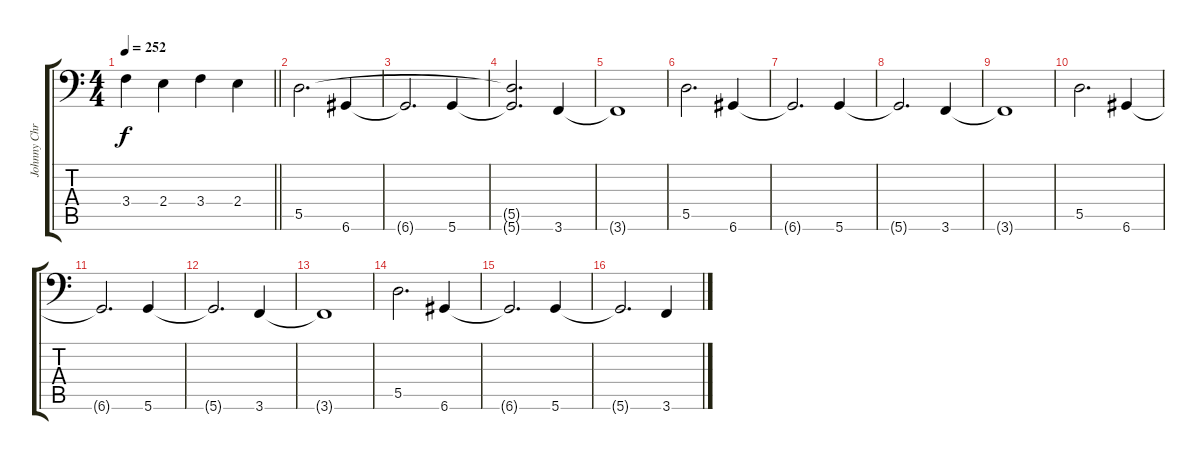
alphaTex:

\track ("Johnny Christ" "Johnny Chr") {instrument electricbasspick}
\staff {score tabs}
\tuning (E3 B2 G2 D2 A1 D1) {hide}
\ts (4 4)
\tempo 252
\clef f4
\barLineRight lightlight
\ks c
3.4.4{dy f} 2.4.4 3.4.4 2.4.4 |
5.5.2{d} 6.6.4 |
6.6{t}.2{d} 5.6.4 |
(5.5{t} 5.6{t}).2{d} 3.6.4 |
3.6{t}.1 |
5.5.2{d} 6.6.4 |
6.6{t}.2{d} 5.6.4 |
5.6{t}.2{d} 3.6.4 |
3.6{t}.1 |
5.5.2{d} 6.6.4 |
6.6{t}.2{d} 5.6.4 |
5.6{t}.2{d} 3.6.4 |
3.6{t}.1 |
5.5.2{d} 6.6.4 |
6.6{t}.2{d} 5.6.4 |
5.6{t}.2{d} 3.6.4
